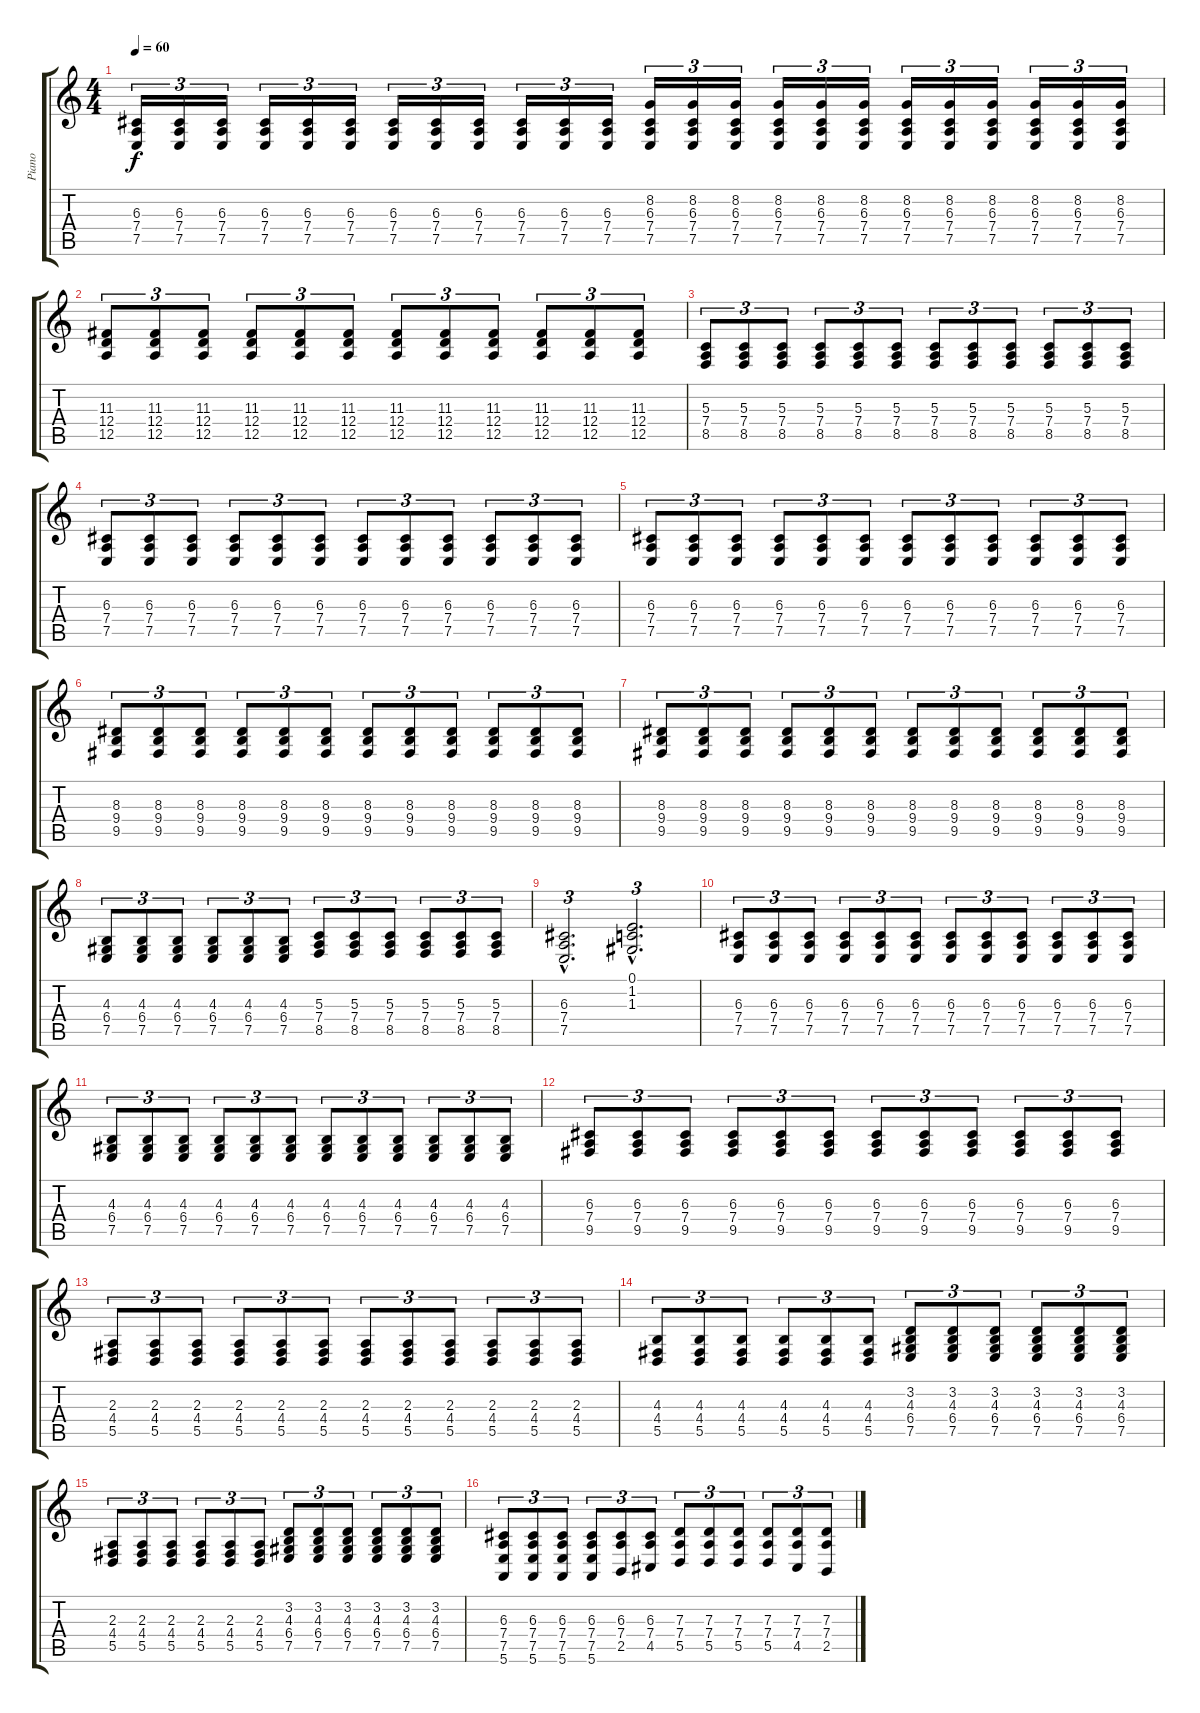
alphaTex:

\track ("Piano" "Piano") {instrument acousticgrandpiano}
\staff {score tabs}
\tuning (E4 B3 G3 D3 A2 E2) {hide}
\ts (4 4)
\tempo 60
\clef g2
\ks c
(6.3 7.4 7.5).16{tu (3 2) dy f} (6.3 7.4 7.5).16{tu (3 2)} (6.3 7.4 7.5).16{tu (3 2)} (6.3 7.4 7.5).16{tu (3 2)} (6.3 7.4 7.5).16{tu (3 2)} (6.3 7.4 7.5).16{tu (3 2)} (6.3 7.4 7.5).16{tu (3 2)} (6.3 7.4 7.5).16{tu (3 2)} (6.3 7.4 7.5).16{tu (3 2)} (6.3 7.4 7.5).16{tu (3 2)} (6.3 7.4 7.5).16{tu (3 2)} (6.3 7.4 7.5).16{tu (3 2)} (8.2 6.3 7.4 7.5).16{tu (3 2)} (8.2 6.3 7.4 7.5).16{tu (3 2)} (8.2 6.3 7.4 7.5).16{tu (3 2)} (8.2 6.3 7.4 7.5).16{tu (3 2)} (8.2 6.3 7.4 7.5).16{tu (3 2)} (8.2 6.3 7.4 7.5).16{tu (3 2)} (8.2 6.3 7.4 7.5).16{tu (3 2)} (8.2 6.3 7.4 7.5).16{tu (3 2)} (8.2 6.3 7.4 7.5).16{tu (3 2)} (8.2 6.3 7.4 7.5).16{tu (3 2)} (8.2 6.3 7.4 7.5).16{tu (3 2)} (8.2 6.3 7.4 7.5).16{tu (3 2)} |
(11.3 12.4 12.5).8{tu (3 2)} (11.3 12.4 12.5).8{tu (3 2)} (11.3 12.4 12.5).8{tu (3 2)} (11.3 12.4 12.5).8{tu (3 2)} (11.3 12.4 12.5).8{tu (3 2)} (11.3 12.4 12.5).8{tu (3 2)} (11.3 12.4 12.5).8{tu (3 2)} (11.3 12.4 12.5).8{tu (3 2)} (11.3 12.4 12.5).8{tu (3 2)} (11.3 12.4 12.5).8{tu (3 2)} (11.3 12.4 12.5).8{tu (3 2)} (11.3 12.4 12.5).8{tu (3 2)} |
(5.3 7.4 8.5).8{tu (3 2)} (5.3 7.4 8.5).8{tu (3 2)} (5.3 7.4 8.5).8{tu (3 2)} (5.3 7.4 8.5).8{tu (3 2)} (5.3 7.4 8.5).8{tu (3 2)} (5.3 7.4 8.5).8{tu (3 2)} (5.3 7.4 8.5).8{tu (3 2)} (5.3 7.4 8.5).8{tu (3 2)} (5.3 7.4 8.5).8{tu (3 2)} (5.3 7.4 8.5).8{tu (3 2)} (5.3 7.4 8.5).8{tu (3 2)} (5.3 7.4 8.5).8{tu (3 2)} |
(6.3 7.4 7.5).8{tu (3 2)} (6.3 7.4 7.5).8{tu (3 2)} (6.3 7.4 7.5).8{tu (3 2)} (6.3 7.4 7.5).8{tu (3 2)} (6.3 7.4 7.5).8{tu (3 2)} (6.3 7.4 7.5).8{tu (3 2)} (6.3 7.4 7.5).8{tu (3 2)} (6.3 7.4 7.5).8{tu (3 2)} (6.3 7.4 7.5).8{tu (3 2)} (6.3 7.4 7.5).8{tu (3 2)} (6.3 7.4 7.5).8{tu (3 2)} (6.3 7.4 7.5).8{tu (3 2)} |
(6.3 7.4 7.5).8{tu (3 2)} (6.3 7.4 7.5).8{tu (3 2)} (6.3 7.4 7.5).8{tu (3 2)} (6.3 7.4 7.5).8{tu (3 2)} (6.3 7.4 7.5).8{tu (3 2)} (6.3 7.4 7.5).8{tu (3 2)} (6.3 7.4 7.5).8{tu (3 2)} (6.3 7.4 7.5).8{tu (3 2)} (6.3 7.4 7.5).8{tu (3 2)} (6.3 7.4 7.5).8{tu (3 2)} (6.3 7.4 7.5).8{tu (3 2)} (6.3 7.4 7.5).8{tu (3 2)} |
(8.3 9.4 9.5).8{tu (3 2)} (8.3 9.4 9.5).8{tu (3 2)} (8.3 9.4 9.5).8{tu (3 2)} (8.3 9.4 9.5).8{tu (3 2)} (8.3 9.4 9.5).8{tu (3 2)} (8.3 9.4 9.5).8{tu (3 2)} (8.3 9.4 9.5).8{tu (3 2)} (8.3 9.4 9.5).8{tu (3 2)} (8.3 9.4 9.5).8{tu (3 2)} (8.3 9.4 9.5).8{tu (3 2)} (8.3 9.4 9.5).8{tu (3 2)} (8.3 9.4 9.5).8{tu (3 2)} |
(8.3 9.4 9.5).8{tu (3 2)} (8.3 9.4 9.5).8{tu (3 2)} (8.3 9.4 9.5).8{tu (3 2)} (8.3 9.4 9.5).8{tu (3 2)} (8.3 9.4 9.5).8{tu (3 2)} (8.3 9.4 9.5).8{tu (3 2)} (8.3 9.4 9.5).8{tu (3 2)} (8.3 9.4 9.5).8{tu (3 2)} (8.3 9.4 9.5).8{tu (3 2)} (8.3 9.4 9.5).8{tu (3 2)} (8.3 9.4 9.5).8{tu (3 2)} (8.3 9.4 9.5).8{tu (3 2)} |
(4.3 6.4 7.5).8{tu (3 2)} (4.3 6.4 7.5).8{tu (3 2)} (4.3 6.4 7.5).8{tu (3 2)} (4.3 6.4 7.5).8{tu (3 2)} (4.3 6.4 7.5).8{tu (3 2)} (4.3 6.4 7.5).8{tu (3 2)} (5.3 7.4 8.5).8{tu (3 2)} (5.3 7.4 8.5).8{tu (3 2)} (5.3 7.4 8.5).8{tu (3 2)} (5.3 7.4 8.5).8{tu (3 2)} (5.3 7.4 8.5).8{tu (3 2)} (5.3 7.4 8.5).8{tu (3 2)} |
(6.3{hac} 7.4{hac} 7.5{hac}).2{d tu (3 2)} (0.1{hac} 1.2{hac} 1.3{hac}).2{d tu (3 2)} |
(6.3 7.4 7.5).8{tu (3 2)} (6.3 7.4 7.5).8{tu (3 2)} (6.3 7.4 7.5).8{tu (3 2)} (6.3 7.4 7.5).8{tu (3 2)} (6.3 7.4 7.5).8{tu (3 2)} (6.3 7.4 7.5).8{tu (3 2)} (6.3 7.4 7.5).8{tu (3 2)} (6.3 7.4 7.5).8{tu (3 2)} (6.3 7.4 7.5).8{tu (3 2)} (6.3 7.4 7.5).8{tu (3 2)} (6.3 7.4 7.5).8{tu (3 2)} (6.3 7.4 7.5).8{tu (3 2)} |
(4.3 6.4 7.5).8{tu (3 2)} (4.3 6.4 7.5).8{tu (3 2)} (4.3 6.4 7.5).8{tu (3 2)} (4.3 6.4 7.5).8{tu (3 2)} (4.3 6.4 7.5).8{tu (3 2)} (4.3 6.4 7.5).8{tu (3 2)} (4.3 6.4 7.5).8{tu (3 2)} (4.3 6.4 7.5).8{tu (3 2)} (4.3 6.4 7.5).8{tu (3 2)} (4.3 6.4 7.5).8{tu (3 2)} (4.3 6.4 7.5).8{tu (3 2)} (4.3 6.4 7.5).8{tu (3 2)} |
(6.3 7.4 9.5).8{tu (3 2)} (6.3 7.4 9.5).8{tu (3 2)} (6.3 7.4 9.5).8{tu (3 2)} (6.3 7.4 9.5).8{tu (3 2)} (6.3 7.4 9.5).8{tu (3 2)} (6.3 7.4 9.5).8{tu (3 2)} (6.3 7.4 9.5).8{tu (3 2)} (6.3 7.4 9.5).8{tu (3 2)} (6.3 7.4 9.5).8{tu (3 2)} (6.3 7.4 9.5).8{tu (3 2)} (6.3 7.4 9.5).8{tu (3 2)} (6.3 7.4 9.5).8{tu (3 2)} |
(2.3 4.4 5.5).8{tu (3 2)} (2.3 4.4 5.5).8{tu (3 2)} (2.3 4.4 5.5).8{tu (3 2)} (2.3 4.4 5.5).8{tu (3 2)} (2.3 4.4 5.5).8{tu (3 2)} (2.3 4.4 5.5).8{tu (3 2)} (2.3 4.4 5.5).8{tu (3 2)} (2.3 4.4 5.5).8{tu (3 2)} (2.3 4.4 5.5).8{tu (3 2)} (2.3 4.4 5.5).8{tu (3 2)} (2.3 4.4 5.5).8{tu (3 2)} (2.3 4.4 5.5).8{tu (3 2)} |
(4.3 4.4 5.5).8{tu (3 2)} (4.3 4.4 5.5).8{tu (3 2)} (4.3 4.4 5.5).8{tu (3 2)} (4.3 4.4 5.5).8{tu (3 2)} (4.3 4.4 5.5).8{tu (3 2)} (4.3 4.4 5.5).8{tu (3 2)} (3.2 4.3 6.4 7.5).8{tu (3 2)} (3.2 4.3 6.4 7.5).8{tu (3 2)} (3.2 4.3 6.4 7.5).8{tu (3 2)} (3.2 4.3 6.4 7.5).8{tu (3 2)} (3.2 4.3 6.4 7.5).8{tu (3 2)} (3.2 4.3 6.4 7.5).8{tu (3 2)} |
(2.3 4.4 5.5).8{tu (3 2)} (2.3 4.4 5.5).8{tu (3 2)} (2.3 4.4 5.5).8{tu (3 2)} (2.3 4.4 5.5).8{tu (3 2)} (2.3 4.4 5.5).8{tu (3 2)} (2.3 4.4 5.5).8{tu (3 2)} (3.2 4.3 6.4 7.5).8{tu (3 2)} (3.2 4.3 6.4 7.5).8{tu (3 2)} (3.2 4.3 6.4 7.5).8{tu (3 2)} (3.2 4.3 6.4 7.5).8{tu (3 2)} (3.2 4.3 6.4 7.5).8{tu (3 2)} (3.2 4.3 6.4 7.5).8{tu (3 2)} |
(6.3 7.4 7.5 5.6).8{tu (3 2)} (6.3 7.4 7.5 5.6).8{tu (3 2)} (6.3 7.4 7.5 5.6).8{tu (3 2)} (6.3 7.4 7.5 5.6).8{tu (3 2)} (6.3 7.4 2.5).8{tu (3 2)} (6.3 7.4 4.5).8{tu (3 2)} (7.3 7.4 5.5).8{tu (3 2)} (7.3 7.4 5.5).8{tu (3 2)} (7.3 7.4 5.5).8{tu (3 2)} (7.3 7.4 5.5).8{tu (3 2)} (7.3 7.4 4.5).8{tu (3 2)} (7.3 7.4 2.5).8{tu (3 2)}
